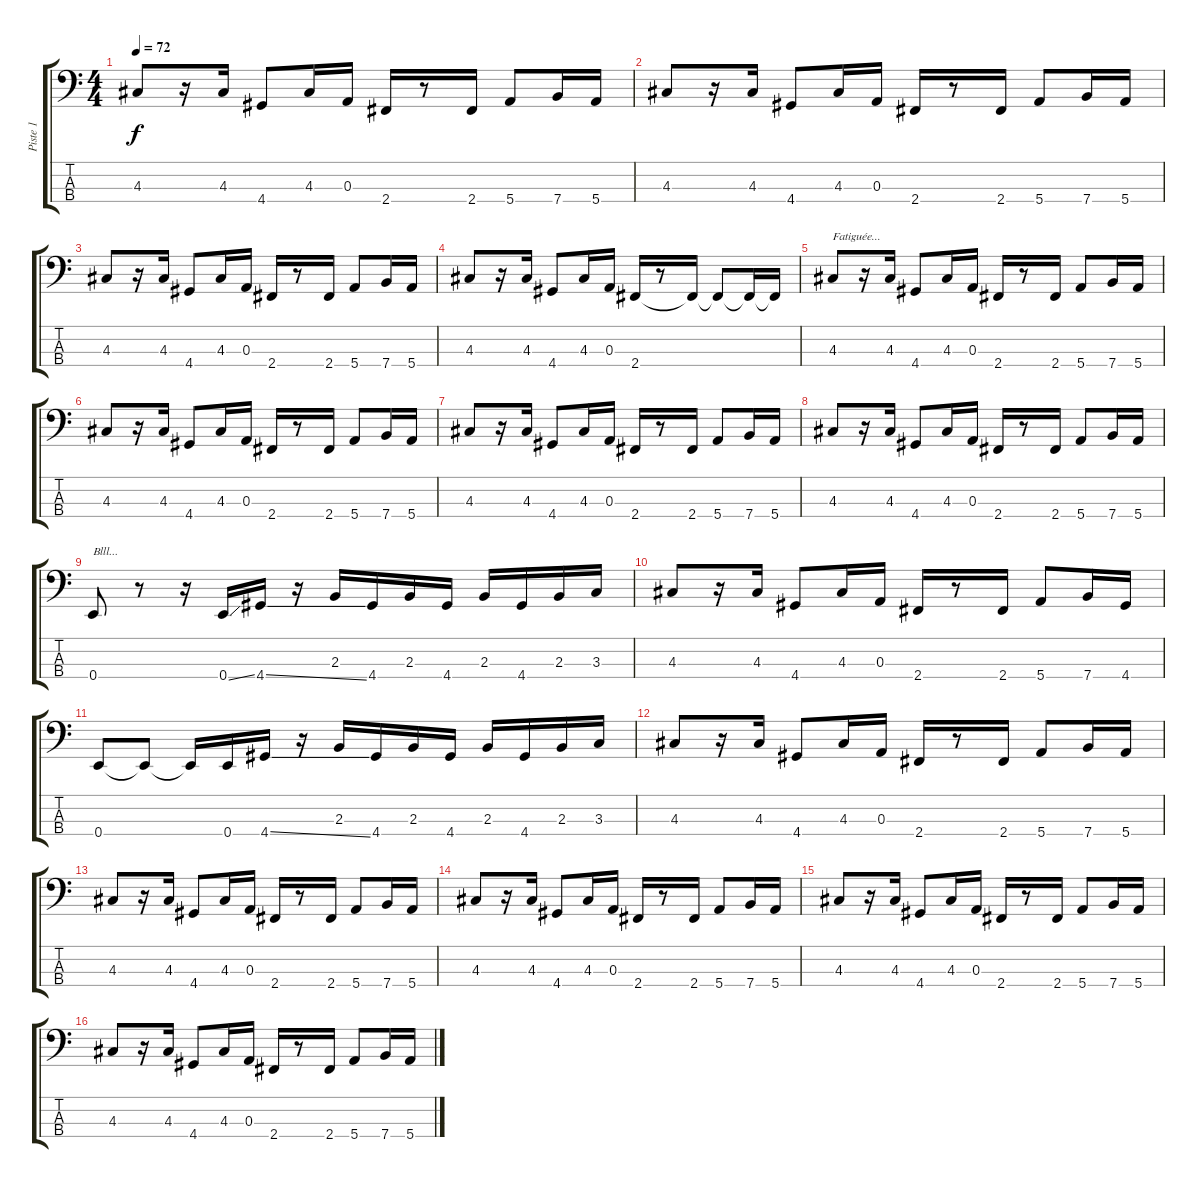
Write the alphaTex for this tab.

\track ("Piste 1" "Piste 1") {instrument electricbassfinger}
\staff {score tabs}
\tuning (G2 D2 A1 E1) {hide}
\ts (4 4)
\tempo 72
\clef f4
\ks c
4.3.8{dy f instrument electricbassfinger} r.16 4.3.16 4.4.8 4.3.16 0.3.16 2.4.16 r.8 2.4.16 5.4.8 7.4.16 5.4.16 |
4.3.8 r.16 4.3.16 4.4.8 4.3.16 0.3.16 2.4.16 r.8 2.4.16 5.4.8 7.4.16 5.4.16 |
4.3.8 r.16 4.3.16 4.4.8 4.3.16 0.3.16 2.4.16 r.8 2.4.16 5.4.8 7.4.16 5.4.16 |
4.3.8 r.16 4.3.16 4.4.8 4.3.16 0.3.16 2.4.16 r.8 2.4{t}.16 2.4{t}.8 2.4{t}.16 2.4{t}.16 |
4.3.8{txt "Fatiguée..."} r.16 4.3.16 4.4.8 4.3.16 0.3.16 2.4.16 r.8 2.4.16 5.4.8 7.4.16 5.4.16 |
4.3.8 r.16 4.3.16 4.4.8 4.3.16 0.3.16 2.4.16 r.8 2.4.16 5.4.8 7.4.16 5.4.16 |
4.3.8 r.16 4.3.16 4.4.8 4.3.16 0.3.16 2.4.16 r.8 2.4.16 5.4.8 7.4.16 5.4.16 |
4.3.8 r.16 4.3.16 4.4.8 4.3.16 0.3.16 2.4.16 r.8 2.4.16 5.4.8 7.4.16 5.4.16 |
0.4.8{txt "Blll..."} r.8 r.16 0.4{ss}.16 4.4{ss}.16 r.16 2.3.16 4.4.16 2.3.16 4.4.16 2.3.16 4.4.16 2.3.16 3.3.16 |
4.3.8 r.16 4.3.16 4.4.8 4.3.16 0.3.16 2.4.16 r.8 2.4.16 5.4.8 7.4.16 4.4.16 |
0.4.8 0.4{t}.8 0.4{t}.16 0.4.16 4.4{ss}.16 r.16 2.3.16 4.4.16 2.3.16 4.4.16 2.3.16 4.4.16 2.3.16 3.3.16 |
4.3.8 r.16 4.3.16 4.4.8 4.3.16 0.3.16 2.4.16 r.8 2.4.16 5.4.8 7.4.16 5.4.16 |
4.3.8 r.16 4.3.16 4.4.8 4.3.16 0.3.16 2.4.16 r.8 2.4.16 5.4.8 7.4.16 5.4.16 |
4.3.8 r.16 4.3.16 4.4.8 4.3.16 0.3.16 2.4.16 r.8 2.4.16 5.4.8 7.4.16 5.4.16 |
4.3.8 r.16 4.3.16 4.4.8 4.3.16 0.3.16 2.4.16 r.8 2.4.16 5.4.8 7.4.16 5.4.16 |
4.3.8 r.16 4.3.16 4.4.8 4.3.16 0.3.16 2.4.16 r.8 2.4.16 5.4.8 7.4.16 5.4.16
